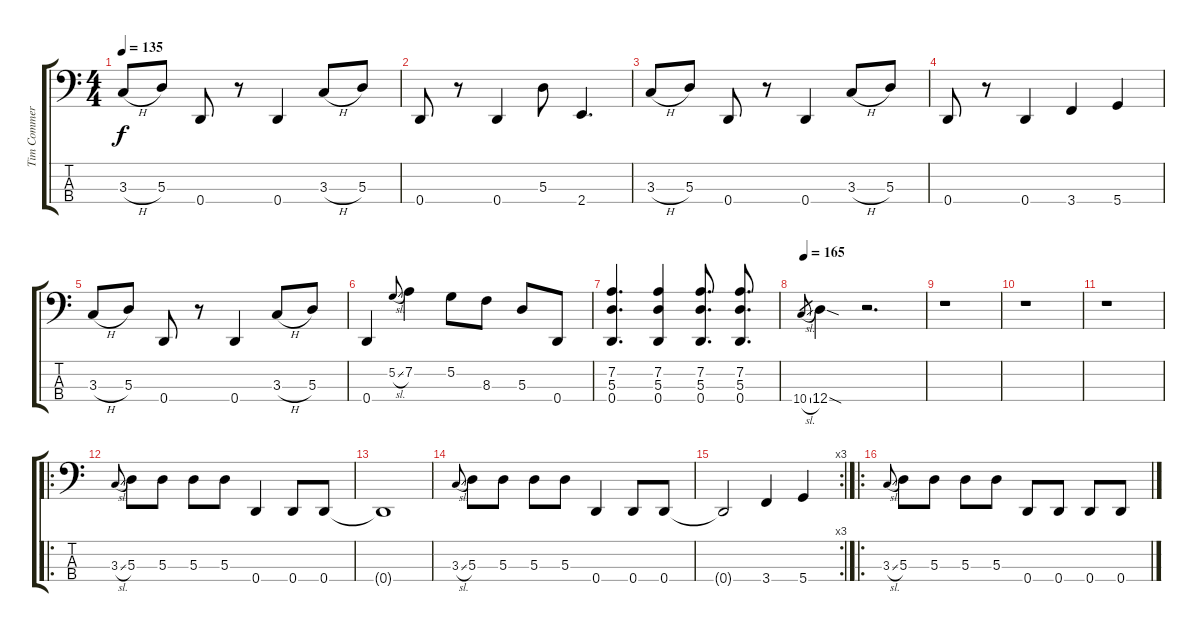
\track ("Tim Commerford" "Tim Commer") {instrument electricbassfinger}
\staff {score tabs}
\tuning (G2 D2 A1 D1) {hide}
\ts (4 4)
\tempo 135
\clef f4
\ks c
3.3{h}.8{dy f} 5.3.8 0.4.8 r.8 0.4.4 3.3{h}.8 5.3.8 |
0.4.8 r.8 0.4.4 5.3.8 2.4.4{d} |
3.3{h}.8 5.3.8 0.4.8 r.8 0.4.4 3.3{h}.8 5.3.8 |
0.4.8 r.8 0.4.4 3.4.4 5.4.4 |
3.3{h}.8 5.3.8 0.4.8 r.8 0.4.4 3.3{h}.8 5.3.8 |
0.4.4 5.2{sl}.8{gr onbeat} 7.2.4 5.2.8 8.3.8 5.3.8 0.4.8 |
(7.2 5.3 0.4).4{d} (7.2 5.3 0.4).4 (7.2 5.3 0.4).8{d} (7.2 5.3 0.4).8{d} |
\tempo (165 0.03125)
10.4{sl}.8{gr} 12.4{sod}.4 r.2{d} |
r.1 |
r.1 |
r.1 |
\ro
3.3{sl}.8{gr onbeat} 5.3.8 5.3.8 5.3.8 5.3.8 0.4.4 0.4.8 0.4.8 |
0.4{t}.1 |
3.3{sl}.8{gr onbeat} 5.3.8 5.3.8 5.3.8 5.3.8 0.4.4 0.4.8 0.4.8 |
\rc 3
0.4{t}.2 3.4.4 5.4.4 |
\ro
3.3{sl}.8{gr onbeat} 5.3.8 5.3.8 5.3.8 5.3.8 0.4.8 0.4.8 0.4.8 0.4.8
